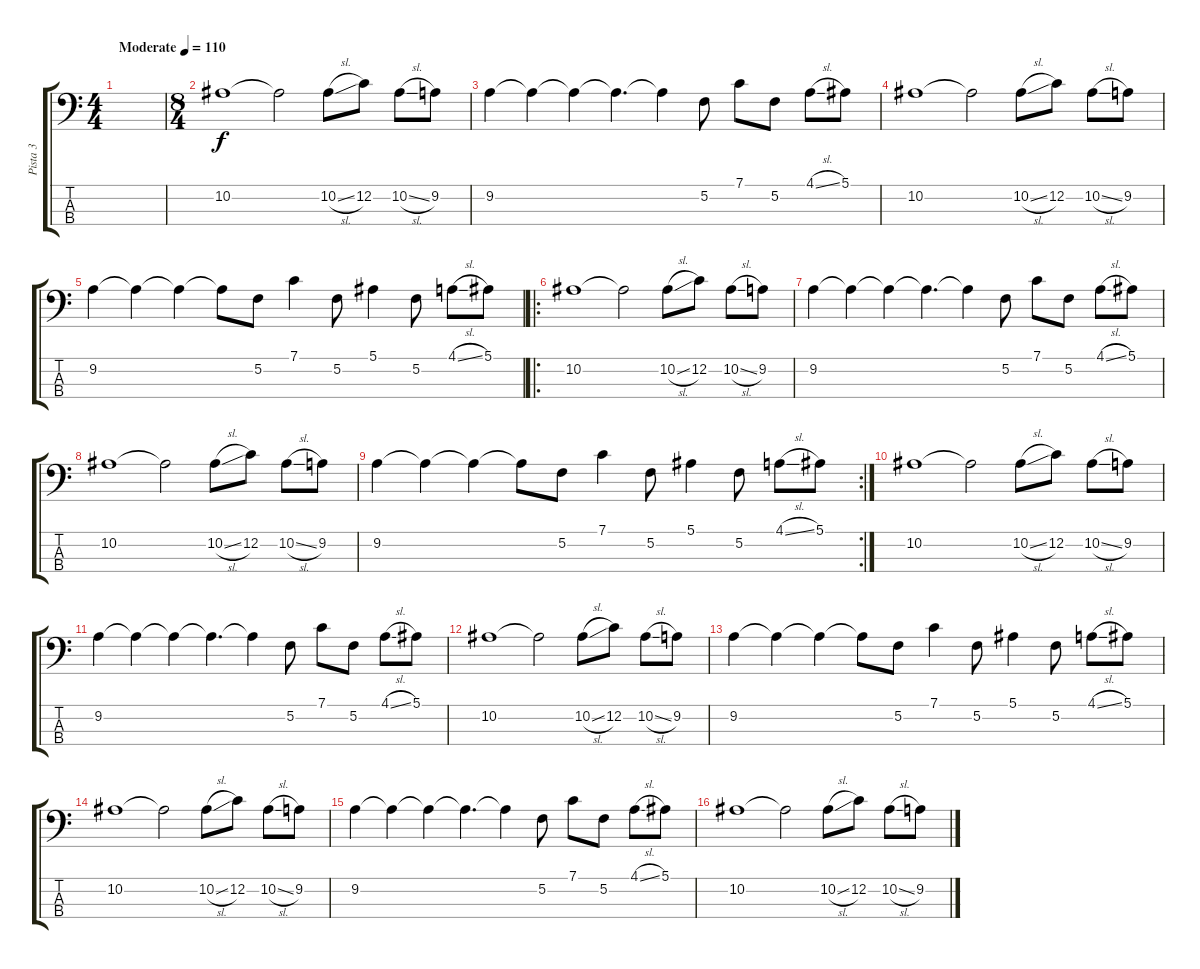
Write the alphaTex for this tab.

\track ("Pista 3" "Pista 3") {instrument electricbassfinger}
\staff {score tabs}
\tuning (F2 C2 G1 D1) {hide}
\ts (4 4)
\tempo (110 "Moderate")
\clef f4
\ks c
|
\ts (8 4)
10.2.1 10.2{t}.2 10.2{sl}.8 12.2.8 10.2{sl}.8 9.2.8 |
9.2.4 9.2{t}.4 9.2{t}.4 9.2{t}.4{d} 9.2{t}.4 5.2.8 7.1.8 5.2.8 4.1{sl}.8 5.1.8 |
10.2.1 10.2{t}.2 10.2{sl}.8 12.2.8 10.2{sl}.8 9.2.8 |
9.2.4 9.2{t}.4 9.2{t}.4 9.2{t}.8 5.2.8 7.1.4 5.2.8 5.1.4 5.2.8 4.1{sl}.8 5.1.8 |
\ro
10.2.1 10.2{t}.2 10.2{sl}.8 12.2.8 10.2{sl}.8 9.2.8 |
9.2.4 9.2{t}.4 9.2{t}.4 9.2{t}.4{d} 9.2{t}.4 5.2.8 7.1.8 5.2.8 4.1{sl}.8 5.1.8 |
10.2.1 10.2{t}.2 10.2{sl}.8 12.2.8 10.2{sl}.8 9.2.8 |
\rc 2
9.2.4 9.2{t}.4 9.2{t}.4 9.2{t}.8 5.2.8 7.1.4 5.2.8 5.1.4 5.2.8 4.1{sl}.8 5.1.8 |
10.2.1 10.2{t}.2 10.2{sl}.8 12.2.8 10.2{sl}.8 9.2.8 |
9.2.4 9.2{t}.4 9.2{t}.4 9.2{t}.4{d} 9.2{t}.4 5.2.8 7.1.8 5.2.8 4.1{sl}.8 5.1.8 |
10.2.1 10.2{t}.2 10.2{sl}.8 12.2.8 10.2{sl}.8 9.2.8 |
9.2.4 9.2{t}.4 9.2{t}.4 9.2{t}.8 5.2.8 7.1.4 5.2.8 5.1.4 5.2.8 4.1{sl}.8 5.1.8 |
10.2.1 10.2{t}.2 10.2{sl}.8 12.2.8 10.2{sl}.8 9.2.8 |
9.2.4 9.2{t}.4 9.2{t}.4 9.2{t}.4{d} 9.2{t}.4 5.2.8 7.1.8 5.2.8 4.1{sl}.8 5.1.8 |
10.2.1 10.2{t}.2 10.2{sl}.8 12.2.8 10.2{sl}.8 9.2.8
